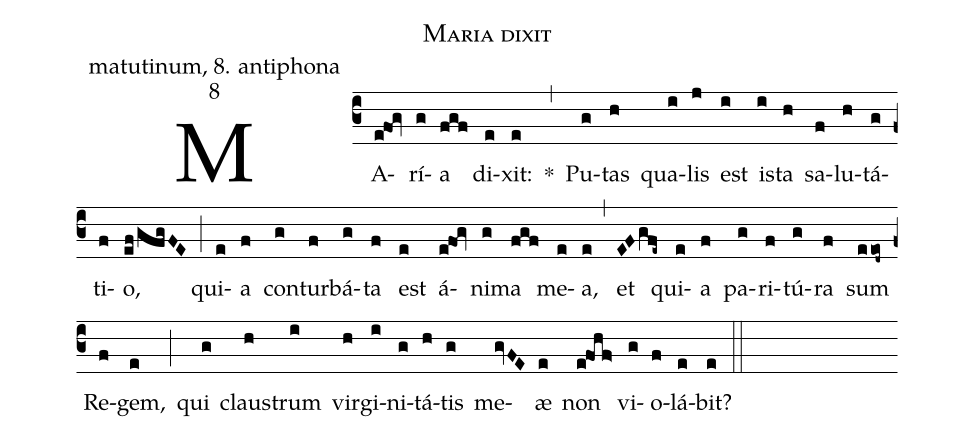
name: Maria dixit;
office-part: matutinum, 8. antiphona;
mode: 8;
%%
(c3)
MA(efOg)rí(g)a(fgf) di(e)xit:(e) *(,)
Pu(g)tas(h) qua(i)lis(j) est(i) is(i)ta(h) sa(f)lu(h)tá(g)ti(f)o,(ef/gfgFE) (;)
qui(e)a(f) con(g)tur(f)bá(g)ta(f) est(e) á(efOg)ni(g)ma(fgf) me(e)a,(e) (,)
et(EFgfe~) qui(e)a(f) pa(g)ri(f)tú(g)ra(f) sum(eeod~) Re(f)gem,(e) (;)
qui(g) claus(h)trum(i) vir(h)gi(i)ni(g)tá(h)tis(g) me(gvFE)æ(e) non(efOh!f>) vi(g)o(f)lá(e)bit?(e) (::)
